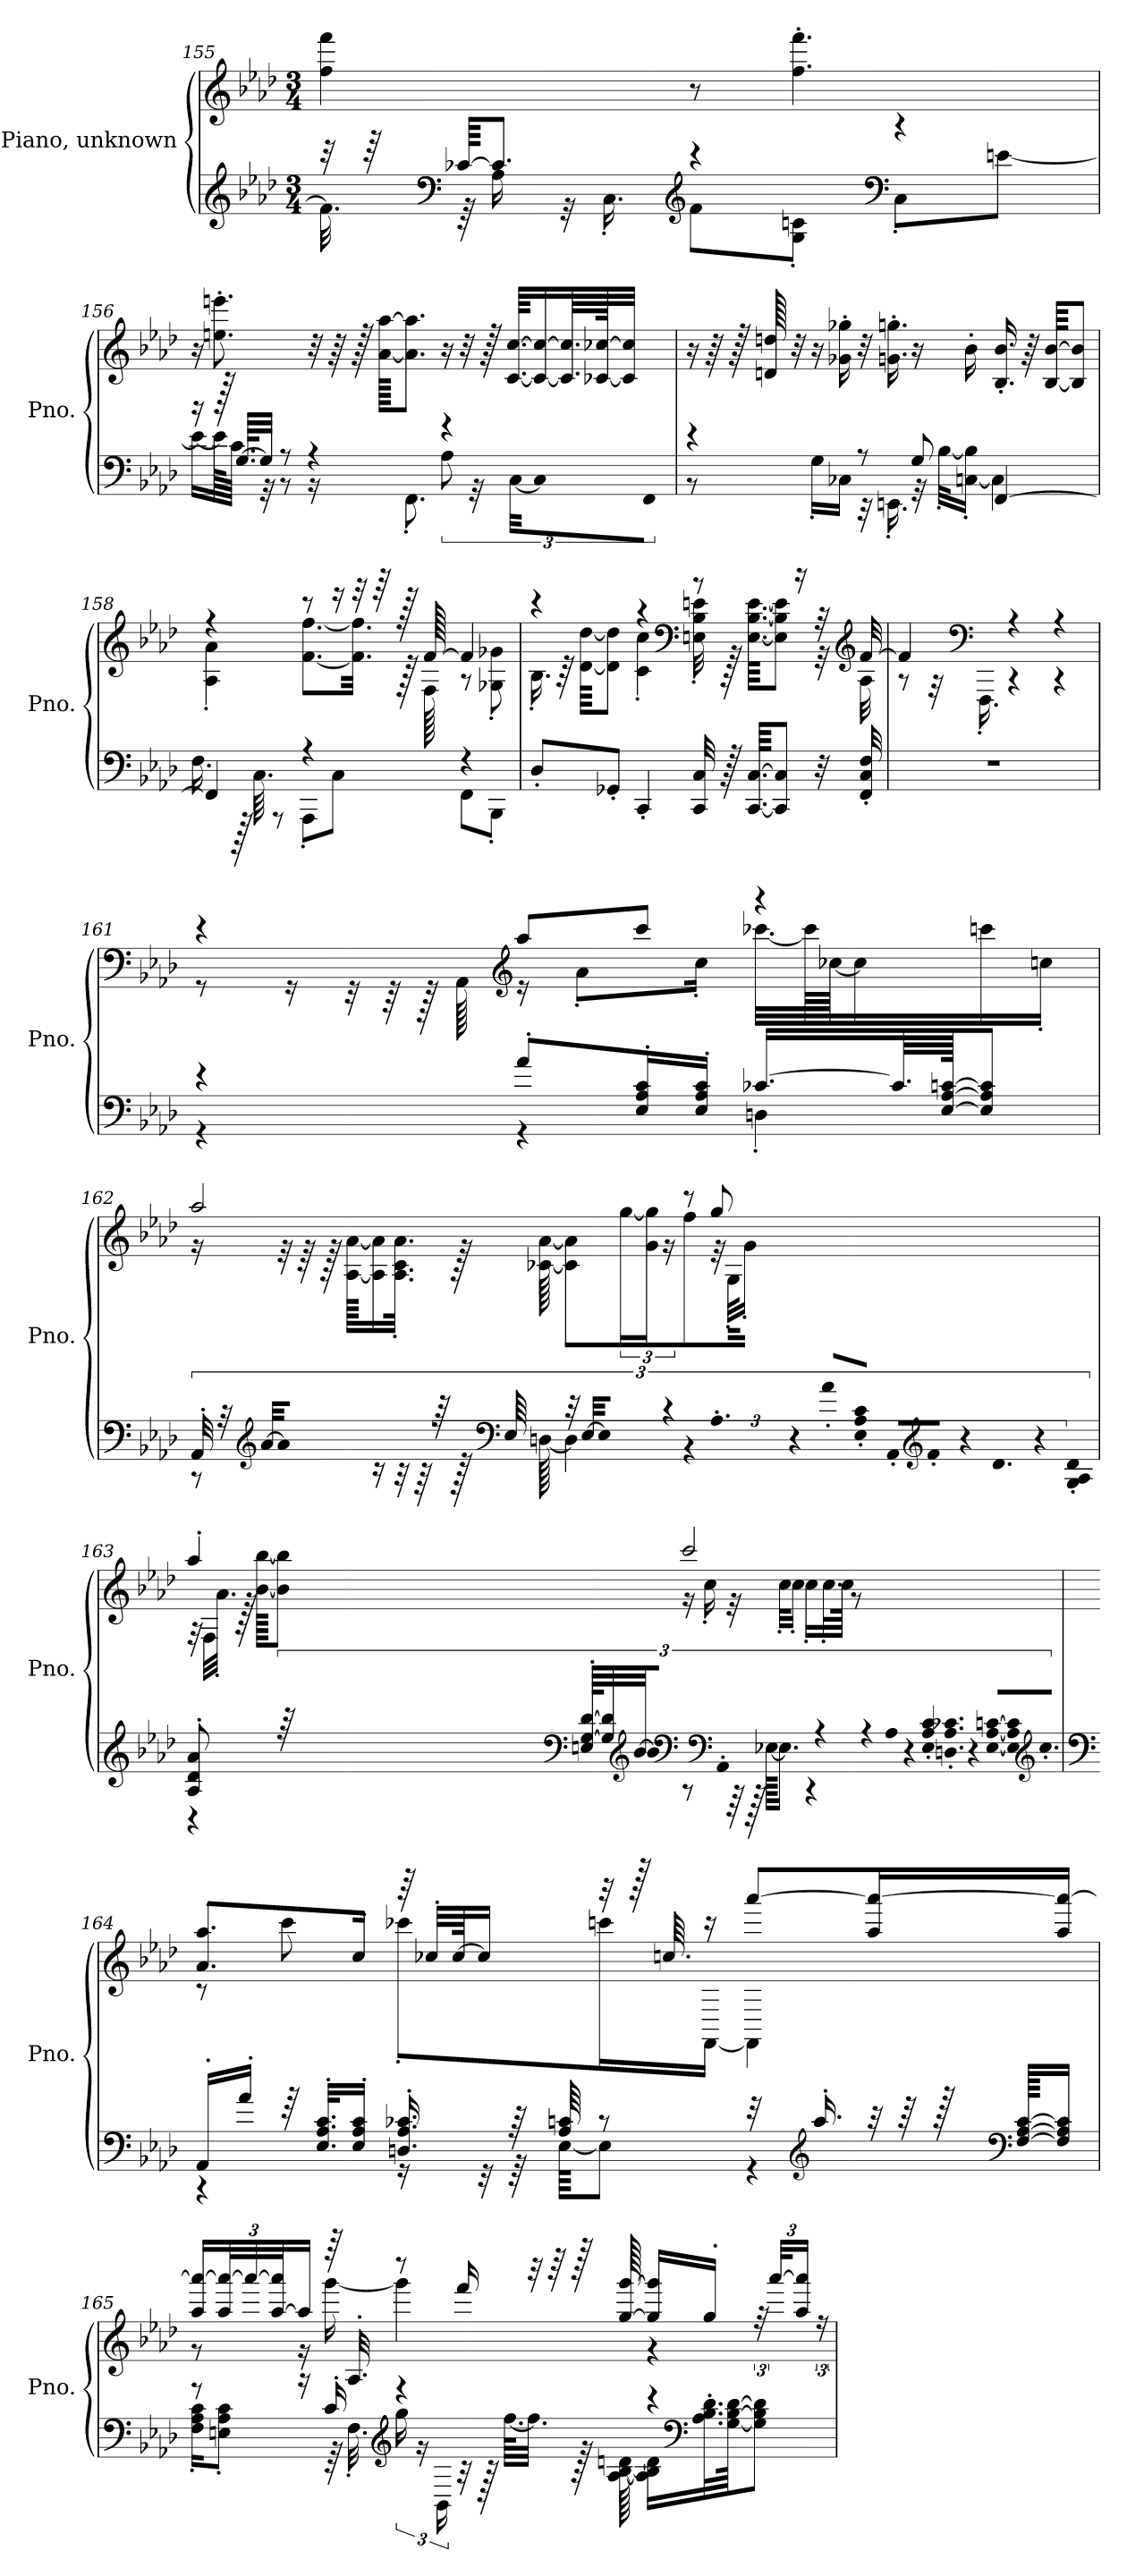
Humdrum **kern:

**kern	**kern
*part1	*part1
*staff2	*staff1
*I"Piano, unknown	*
*I'Pno.	*
!!LO:LB:g=z
*clefG2	*clefG2
*k[b-e-a-d-]	*k[b-e-a-d-]
*M3/4	*M3/4
=155	=155
*^	*
32r	32.f\]	4ff\ 4fff\
64r	.	.
*clefF4	*	*
[64c-X/KKKL	64r	.
8.c-/J]	16A-\	.
.	32r	.
.	16.C'\	.
*clefG2	*	*
4r	8f\L	8r
.	8G\' 8cn\'J	4.ff\' 4.fff\'
*clefF4	*	*
4r	8C'\L	.
.	[8en\J	.
!!LO:LB:g=z
=156	=156	=156
16r	16e\LL_	16r
128r	128e\KLL]	8.een\' 8.eeen\'
[64.G/KLLL	64.c\JJJJ	.
32G/JJJ]	32r	.
8r	8r	.
4r	16r	32r
.	.	64r
.	.	128r
.	.	[128a-\ [128aa-\KKKKL
.	8.FF'\	8.a-\] 8.aa-\]J
4r	12A-\	16r
.	.	32r
.	48r	.
.	.	128r
.	.	[64.c/ [64.cc/KKLL
.	[48C\KLL	.
.	16C\]	16c/_ 16cc/_
.	16FF\JJ	64.c/] 64.cc/]LL
.	.	[128c-X/ [128cc-X/JK
.	.	32c-/] 32cc-/]JJJ
!!LO:PB:g=z
=157	=157	=157
4r	8r	16r
.	.	64r
.	.	128r
.	.	128dn/ 128ddn/
.	.	32r
.	16G'\LL	16r
.	16C-X\JJ	16g-X\' 16gg-X\'
8r	32r	32r
.	16.EEn'\	16.gn\' 16.ggn\'
8G/	32r	16r
.	[32B-'\KLL	.
.	[16Cn\' 16B-\]'JJ	16b-'\
[4FF/	4C\]	16.B-/' 16.b-/'
.	.	64r
.	.	[64B-/ [64b-/KKKL
.	.	8B-/] 8b-/]J
=158	=158	=158
*	*	*^
4FF/]	16.F\	4r	4A-\' 4a-\'
.	128r	.	.
.	64.C\	.	.
.	8r	.	.
4r	8AAA-'\L	8r	[8.f\ [8.ff\L
.	8C\J	16r	.
.	.	32r	32.f\] 32.ff\]Jkk
.	.	64r	.
.	.	128r	128r
.	.	[128f/	128F\
4r	8FF\L	4f/]	8r
.	8BBB-'\J	.	8G-X\' 8g-X\'
*v	*v	*	*
!!LO:LB:g=z	!!
=159	=159	=159
8D-'/L	4r	16.B-'\
.	.	64r
.	.	[64d-\ [64dd-\KKKL
8GG-X'/J	.	8d-\] 8dd-\]J
4CC'/	4r	4c\' 4cc\'
*	*clefF4	*
32CC/ 32C/	8r	32En\' 32B-\' 32en\'
128r	.	128r
[64.CC/ [64.C/KKKL	.	[64.E\ [64.B-\ [64.e\KKKL
8CC/] 8C/]J	.	8E\] 8B-\] 8e\]J
.	16r	.
32r	32r	32r
*	*clefG2	*
32FF/' 32C/' 32F/'	[32f/	32A-\
=160	=160	=160
2.r	4f/]	8r
.	.	32r
*	*clefF4	*
.	.	16.FFF'\
.	4r	4r
.	4r	4r
!!LO:LB:g=z	!!
=161	=161	=161
*^	*	*
4r	4r	4r	8r
.	.	.	16r
.	.	.	32r
.	.	.	64r
.	.	.	128r
.	.	.	128AA-\
*	*	*clefG2	*
8a-'/L	4r	8aa-/L	16r
.	.	.	8a-'\L
16E-/' 16A-/' 16c/'L	.	8ccc/J	.
16E-/' 16A-/' 16c/'JJ	.	.	16cc'\Jk
[16.c-X/LL	4Dn'\	4r	[32.ccc-X\LLL
.	.	.	128ccc-\LL]
.	.	.	[128cc-X\JJJ
.	.	.	16cc-\]
64.c-/LL]	.	.	.
[128E-/ [128A-/ [128cn/JJJK	.	.	.
8E-/] 8A-/] 8c/]J	.	.	16cccn\
.	.	.	16ccn'\JJ
!!LO:LB:g=z	!!
=162	=162	=162	=162
48AA-'/	8r	2aa-/	16r
48r	.	.	.
*clefG2	*	*	*
[48a-/KLL	.	.	.
16a-/JJ]	.	.	32r
.	.	.	64r
.	.	.	128r
.	.	.	[128A-\ [128a-\KKKLL
96r	16r	.	16A-\] 16a-\]
*clefF4	*	*	*
96E-/	.	.	.
48r	.	.	.
[48E-/KLL	.	.	.
16E-/JJ]	32r	.	32.A-\' 32.c\' 32.a-\'JJk
.	64r	.	.
.	128r	.	128r
.	[128Dn\	.	[128c-X\ [128a-\
128r	4D\]	.	8c-\] 8a-\]L
64.A-'/	.	.	.
32r	.	.	.
16a-'/KL	.	.	.
8E-/' 8A-/' 8c/'J	.	.	[24gg\L
.	.	.	24g\ 24gg\]JJ
.	.	.	24r
16AA-'/LL	4r	8r	8ff\
*clefG2	*	*	*
16f'/JJ	.	.	.
128r	.	8gg/	32r
64.d-/	.	.	.
32r	.	.	32G'\KLL
16G/' 16A-/' 16d-/'	.	.	16g'\JJ
!!LO:LB:g=z	!!
=163	=163	=163	=163
8A-/' 8d-/' 8a-/'	4r	4aa-'/	32r
.	.	.	32F\LLL
.	.	.	32.a-'\JJJ
.	.	.	128r
.	.	.	[128b-\ [128bb-\KKKKL
96r	.	.	8b-\] 8bb-\]J
*clefF4	*	*	*
96En/' [96G/' [96d-/'KLLL	.	.	.
48G/] 48d-/]	.	.	.
*clefG2	*	*	*
[48b-/J	.	.	.
16b-/JJ]	.	.	.
*clefF4	*	*	*
8AA-'/	8r	2ccc/	16r
.	.	.	16cc'\
64r	64r	.	32r
128r	128r	.	.
128A-/	[128E-X\KKKLL	.	.
32r	16.E-\JJ]	.	32cc'\KLL
16E-/' 16A-/' 16c/'	.	.	16cc'\JJ
16.Dn/' 16.A-/' 16.c-X/'	4r	.	16cc'\LL
.	.	.	32.cc'\L
64r	.	.	.
[64E-/ [64A-/ [64cn/KLLL	.	.	64cc\JJJk
32E-/] 32A-/] 32c/]J	.	.	8r
*clefG2	*	*	*
16.cc'/JJ	.	.	.
!!LO:LB:g=z	!!
=164	=164	=164	=164
*clefF4	*	*	*
16AA-'/LL	4r	8.a-/' 8.aa-/'L	8r
16a-'/JJ	.	.	.
64r	.	.	8ccc\
32.E-/' 32.A-/' 32.c/'KLL	.	.	.
16E-/' 16A-/' 16c/'JJ	.	16cc'/Jk	.
16.Dn/' 16.A-/' 16.c-X/'	16r	64r	8ccc-X'\L
.	.	32cc-X'/LLL	.
.	.	[64cc-/JK	.
.	32r	16cc-/JJ]	.
64r	64r	.	.
64A-/ 64cn/	[64E-\KKKL	.	.
8r	8E-\J]	32r	16cccn\L
.	.	128r	.
.	.	64.ccn/	.
.	.	16r	[16FF\JJ
32r	4r	[8aaa-/L	4FF\]
*clefG2	*	*	*
16.aa-'/	.	.	.
32r	.	16aa-/ 16aaa-/_L	.
64r	.	.	.
128r	.	.	.
*clefF4	*	*	*
[128F/ [128A-/ [128c/KKKLL	.	.	.
16F/] 16A-/] 16c/]JJ	.	16aa-/ 16aaa-/_JJ	.
!!LO:PB:g=z	!!
=165	=165	=165	=165
8r	16F\' 16A-\' 16c\'KL	16aa-/ 16aaa-/_LL	8r
*	*	*Xbrackettup	*
.	8En\' 8A-\' 8c\'J	48aa-/ 48aaa-/_L	.
.	.	48aaa-/_	.
.	.	[48aa-/ 48aaa-/]J	.
16r	.	16aa-/JJ]	16r
16c'/	64r	64r	[16ggg\
.	32.F'\	32.A-'/	.
*clefG2	*	*	*
4r	24gg\	8r	4ggg\]
.	24r	.	.
.	24BB-\	.	.
.	32r	16fff/	.
.	128r	.	.
.	[64.ff\KLLL	.	.
.	32.ff\JJJ]	32r	.
.	.	64r	.
.	128r	128r	.
.	[128A-\ [128B-\ [128dn\	[128gg/ [128ggg/	.
4r	16A-\] 16B-\] 16d\]LL	16gg/] 16ggg/]LL	4r
*clefF4	*	*	*
.	32.A-\' 32.B-\' 32.d\'L	16gg'/JJ	.
.	[64G\ [64B-\ [64d\JJK	.	.
*	*	*brackettup	*
.	8G\] 8B-\] 8d\]J	48r	.
.	.	[48aaa-/KLL	.
.	.	24aa-/ 24aaa-/]JJ	.
.	.	24r	.
*v	*v	*	*
*	*v	*v
=	=
*-	*-
